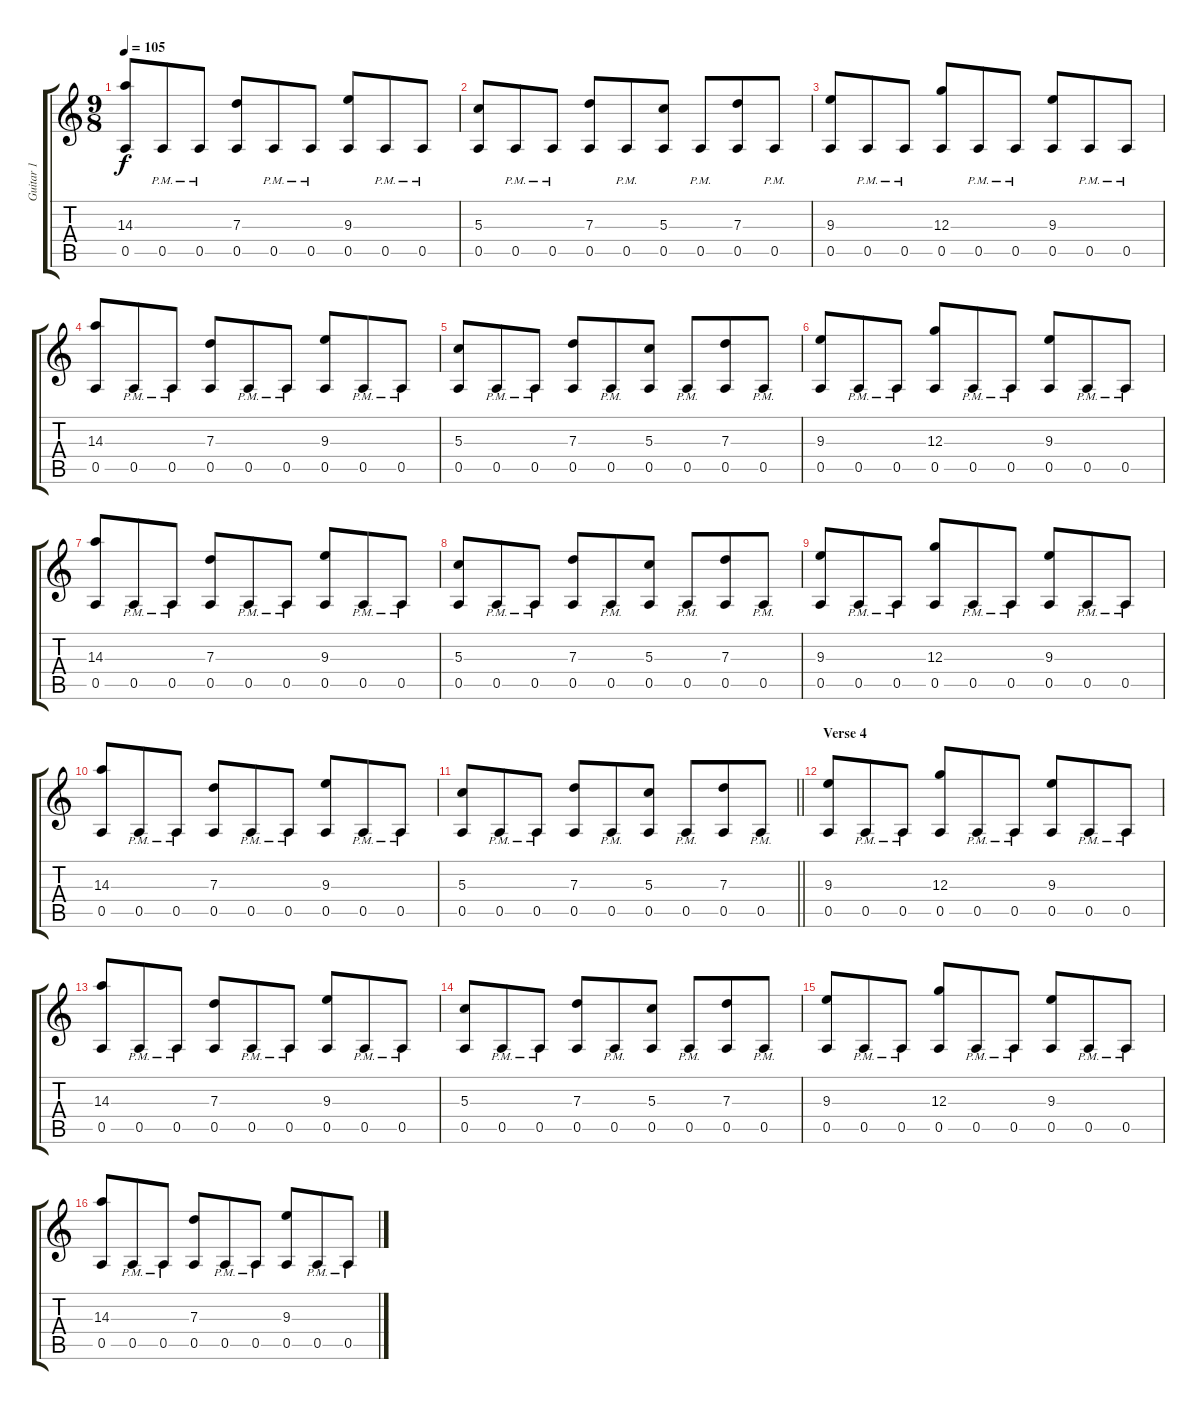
\track ("Guitar 1" "Guitar 1") {instrument electricguitarjazz}
\staff {score tabs}
\tuning (E4 B3 G3 D3 A2 D2) {hide}
\ts (9 8)
\tempo 105
\clef g2
\ks aminor
(14.3 0.5).8{dy f} 0.5{pm}.8 0.5{pm}.8 (7.3 0.5).8 0.5{pm}.8 0.5{pm}.8 (9.3 0.5).8 0.5{pm}.8 0.5{pm}.8 |
(5.3 0.5).8 0.5{pm}.8 0.5{pm}.8 (7.3 0.5).8 0.5{pm}.8 (5.3 0.5).8 0.5{pm}.8 (7.3 0.5).8 0.5{pm}.8 |
(9.3 0.5).8 0.5{pm}.8 0.5{pm}.8 (12.3 0.5).8 0.5{pm}.8 0.5{pm}.8 (9.3 0.5).8 0.5{pm}.8 0.5{pm}.8 |
(14.3 0.5).8 0.5{pm}.8 0.5{pm}.8 (7.3 0.5).8 0.5{pm}.8 0.5{pm}.8 (9.3 0.5).8 0.5{pm}.8 0.5{pm}.8 |
(5.3 0.5).8 0.5{pm}.8 0.5{pm}.8 (7.3 0.5).8 0.5{pm}.8 (5.3 0.5).8 0.5{pm}.8 (7.3 0.5).8 0.5{pm}.8 |
(9.3 0.5).8 0.5{pm}.8 0.5{pm}.8 (12.3 0.5).8 0.5{pm}.8 0.5{pm}.8 (9.3 0.5).8 0.5{pm}.8 0.5{pm}.8 |
(14.3 0.5).8 0.5{pm}.8 0.5{pm}.8 (7.3 0.5).8 0.5{pm}.8 0.5{pm}.8 (9.3 0.5).8 0.5{pm}.8 0.5{pm}.8 |
(5.3 0.5).8 0.5{pm}.8 0.5{pm}.8 (7.3 0.5).8 0.5{pm}.8 (5.3 0.5).8 0.5{pm}.8 (7.3 0.5).8 0.5{pm}.8 |
(9.3 0.5).8 0.5{pm}.8 0.5{pm}.8 (12.3 0.5).8 0.5{pm}.8 0.5{pm}.8 (9.3 0.5).8 0.5{pm}.8 0.5{pm}.8 |
(14.3 0.5).8 0.5{pm}.8 0.5{pm}.8 (7.3 0.5).8 0.5{pm}.8 0.5{pm}.8 (9.3 0.5).8 0.5{pm}.8 0.5{pm}.8 |
\barLineRight lightlight
(5.3 0.5).8 0.5{pm}.8 0.5{pm}.8 (7.3 0.5).8 0.5{pm}.8 (5.3 0.5).8 0.5{pm}.8 (7.3 0.5).8 0.5{pm}.8 |
\section ("" "Verse 4")
(9.3 0.5).8 0.5{pm}.8 0.5{pm}.8 (12.3 0.5).8 0.5{pm}.8 0.5{pm}.8 (9.3 0.5).8 0.5{pm}.8 0.5{pm}.8 |
(14.3 0.5).8 0.5{pm}.8 0.5{pm}.8 (7.3 0.5).8 0.5{pm}.8 0.5{pm}.8 (9.3 0.5).8 0.5{pm}.8 0.5{pm}.8 |
(5.3 0.5).8 0.5{pm}.8 0.5{pm}.8 (7.3 0.5).8 0.5{pm}.8 (5.3 0.5).8 0.5{pm}.8 (7.3 0.5).8 0.5{pm}.8 |
(9.3 0.5).8 0.5{pm}.8 0.5{pm}.8 (12.3 0.5).8 0.5{pm}.8 0.5{pm}.8 (9.3 0.5).8 0.5{pm}.8 0.5{pm}.8 |
(14.3 0.5).8 0.5{pm}.8 0.5{pm}.8 (7.3 0.5).8 0.5{pm}.8 0.5{pm}.8 (9.3 0.5).8 0.5{pm}.8 0.5{pm}.8
